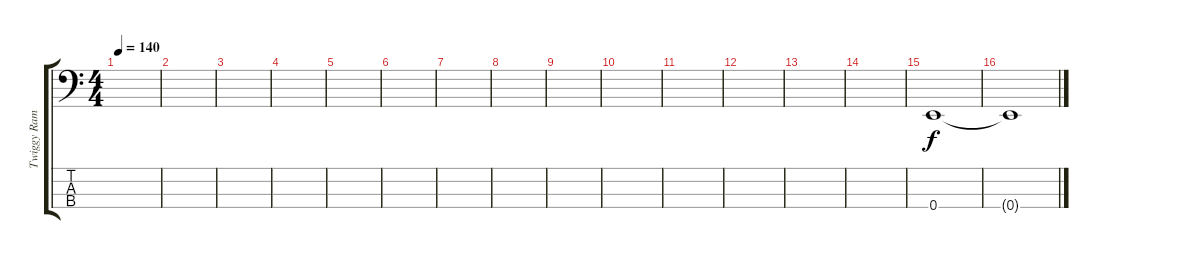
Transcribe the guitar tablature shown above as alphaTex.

\track ("Twiggy Ramirez" "Twiggy Ram") {instrument electricbassfinger}
\staff {score tabs}
\tuning (G2 D2 A1 E1) {hide}
\ts (4 4)
\tempo 140
\clef f4
\ks c
|
|
|
|
|
|
|
|
|
|
|
|
|
|
0.4.1 |
0.4{t}.1
